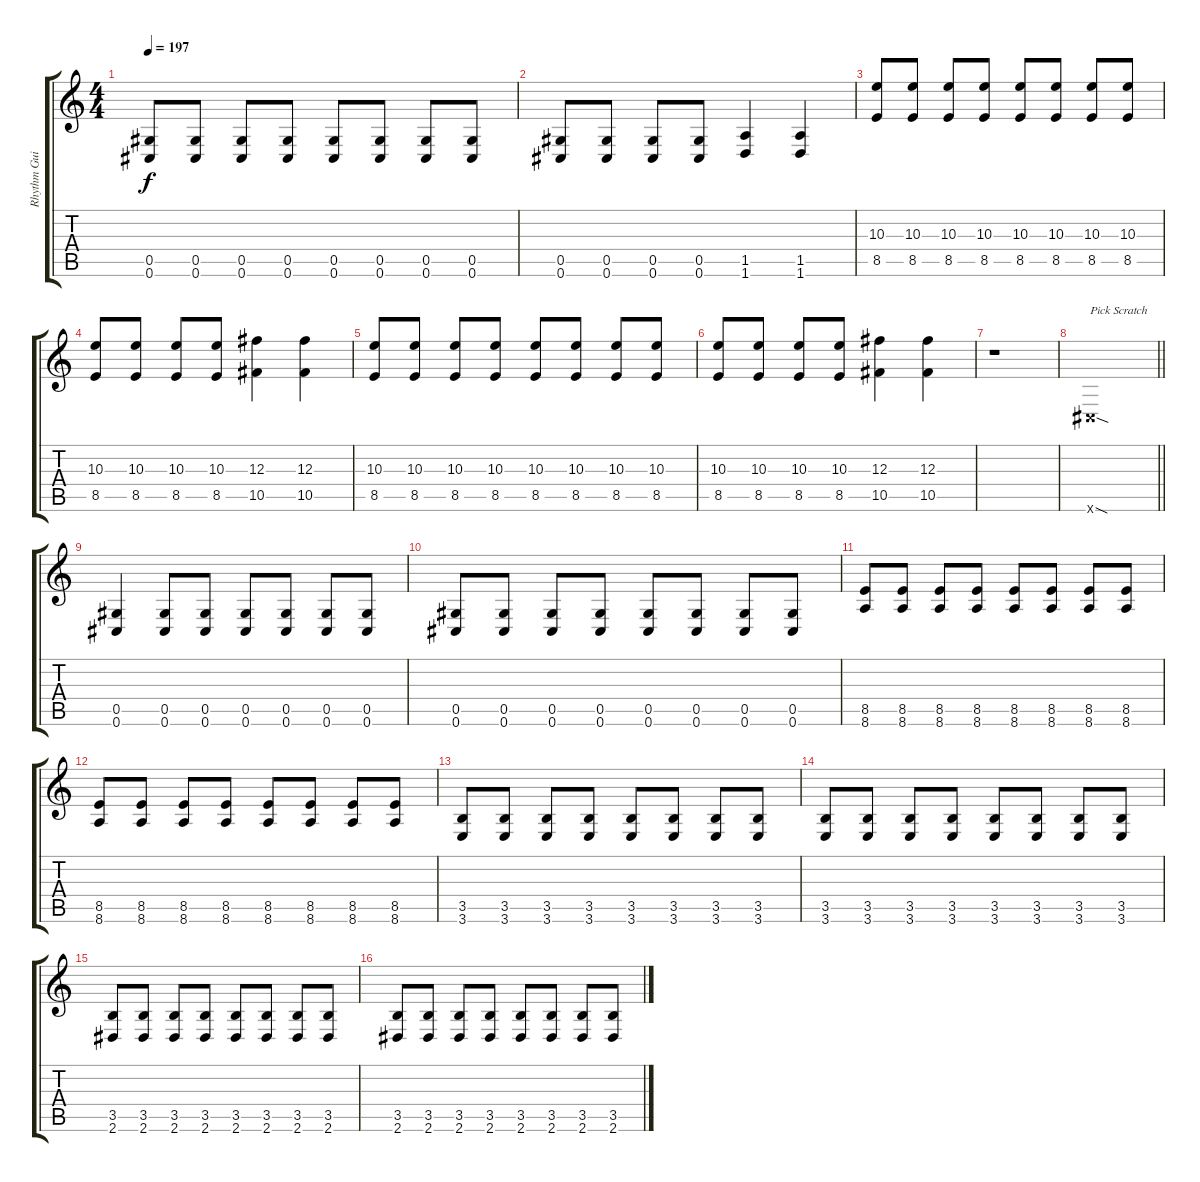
\track ("Rhythm Guitar" "Rhythm Gui") {instrument overdrivenguitar}
\staff {score tabs}
\tuning (Eb4 Bb3 Gb3 Db3 Ab2 Db2) {hide}
\ts (4 4)
\tempo 197
\clef g2
\ks c
(0.5 0.6).8{dy f} (0.5 0.6).8 (0.5 0.6).8 (0.5 0.6).8 (0.5 0.6).8 (0.5 0.6).8 (0.5 0.6).8 (0.5 0.6).8 |
(0.5 0.6).8 (0.5 0.6).8 (0.5 0.6).8 (0.5 0.6).8 (1.5 1.6).4 (1.5 1.6).4 |
(10.3 8.5).8 (10.3 8.5).8 (10.3 8.5).8 (10.3 8.5).8 (10.3 8.5).8 (10.3 8.5).8 (10.3 8.5).8 (10.3 8.5).8 |
(10.3 8.5).8 (10.3 8.5).8 (10.3 8.5).8 (10.3 8.5).8 (12.3 10.5).4 (12.3 10.5).4 |
(10.3 8.5).8 (10.3 8.5).8 (10.3 8.5).8 (10.3 8.5).8 (10.3 8.5).8 (10.3 8.5).8 (10.3 8.5).8 (10.3 8.5).8 |
(10.3 8.5).8 (10.3 8.5).8 (10.3 8.5).8 (10.3 8.5).8 (12.3 10.5).4 (12.3 10.5).4 |
r.1 |
\barLineRight lightlight
0.6{sod x}.1{txt "Pick Scratch"} |
(0.5 0.6).4 (0.5 0.6).8 (0.5 0.6).8 (0.5 0.6).8 (0.5 0.6).8 (0.5 0.6).8 (0.5 0.6).8 |
(0.5 0.6).8 (0.5 0.6).8 (0.5 0.6).8 (0.5 0.6).8 (0.5 0.6).8 (0.5 0.6).8 (0.5 0.6).8 (0.5 0.6).8 |
(8.5 8.6).8 (8.5 8.6).8 (8.5 8.6).8 (8.5 8.6).8 (8.5 8.6).8 (8.5 8.6).8 (8.5 8.6).8 (8.5 8.6).8 |
(8.5 8.6).8 (8.5 8.6).8 (8.5 8.6).8 (8.5 8.6).8 (8.5 8.6).8 (8.5 8.6).8 (8.5 8.6).8 (8.5 8.6).8 |
(3.5 3.6).8 (3.5 3.6).8 (3.5 3.6).8 (3.5 3.6).8 (3.5 3.6).8 (3.5 3.6).8 (3.5 3.6).8 (3.5 3.6).8 |
(3.5 3.6).8 (3.5 3.6).8 (3.5 3.6).8 (3.5 3.6).8 (3.5 3.6).8 (3.5 3.6).8 (3.5 3.6).8 (3.5 3.6).8 |
(3.5 2.6).8 (3.5 2.6).8 (3.5 2.6).8 (3.5 2.6).8 (3.5 2.6).8 (3.5 2.6).8 (3.5 2.6).8 (3.5 2.6).8 |
(3.5 2.6).8 (3.5 2.6).8 (3.5 2.6).8 (3.5 2.6).8 (3.5 2.6).8 (3.5 2.6).8 (3.5 2.6).8 (3.5 2.6).8
